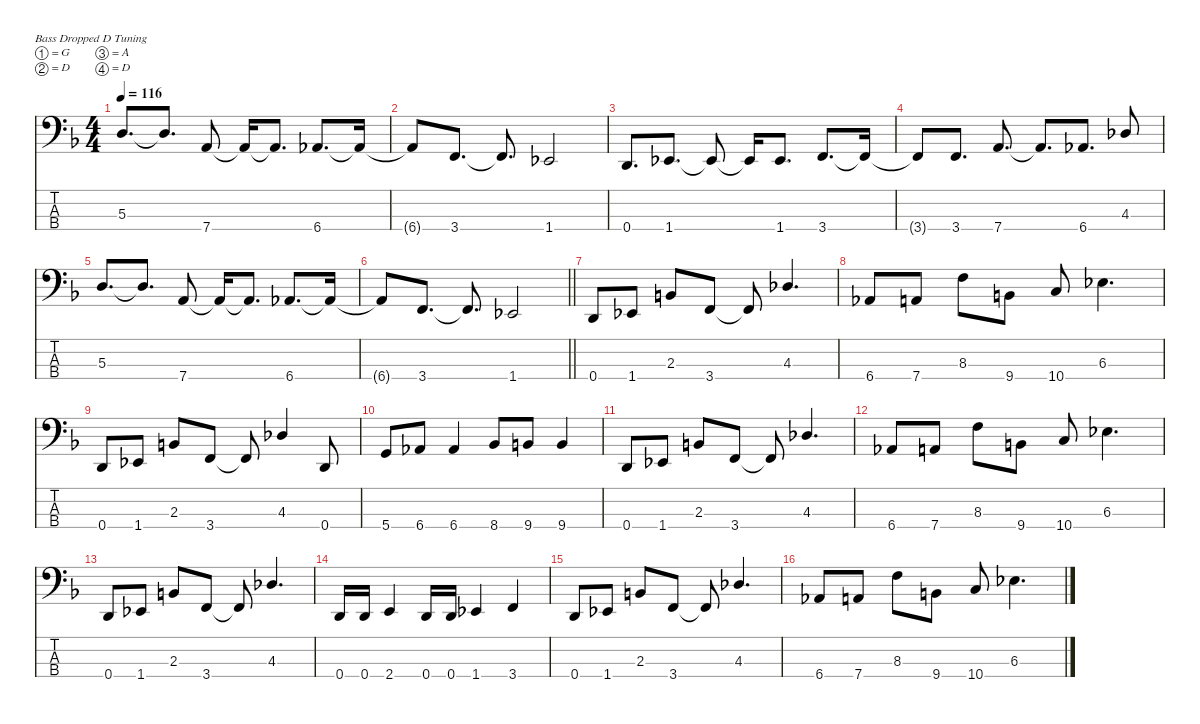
\hideDynamics
\bracketExtendMode nobrackets
\singleTrackTrackNamePolicy hidden
\multiTrackTrackNamePolicy hidden
\firstSystemTrackNameMode fullname
\firstSystemTrackNameOrientation horizontal
\otherSystemsTrackNameOrientation horizontal
\track ("Bass" "E-Bass") {defaultSystemsLayout 8 instrument electricbassfinger}
\staff {score tabs}
\tuning (G2 D2 A1 D1)
\ts (4 4)
\tempo 116
\clef f4
\ks dminor
5.3{acc forcenatural}.8{d dy f beam Up} 5.3{t acc forcenatural}.8{d beam Up} 7.4{acc forcenatural}.8{beam Up} 7.4{t acc forcenatural}.16{beam Up} 7.4{t acc forcenatural}.8{d beam Up} 6.4{acc b}.8{d beam Up} 6.4{t acc b}.16{beam Up} |
6.4{t acc b}.8{beam Up} 3.4{acc forcenatural}.8{d beam Up} 3.4{t acc forcenatural}.8{d beam Up} 1.4{acc b}.2{beam Up} |
0.4{acc forcenatural}.8{d beam Up} 1.4{acc b}.8{d beam Up} 1.4{t acc b}.8{beam Up} 1.4{t acc b}.16{beam Up} 1.4{acc b}.8{d beam Up} 3.4{acc forcenatural}.8{d beam Up} 3.4{t acc forcenatural}.16{beam Up} |
3.4{t acc forcenatural}.8{beam Up} 3.4{acc forcenatural}.8{d beam Up} 7.4{acc forcenatural}.8{d beam Up} 7.4{t acc forcenatural}.8{d beam Up} 6.4{acc b}.8{d beam Up} 4.3{acc b}.8{beam Up} |
5.3{acc forcenatural}.8{d beam Up} 5.3{t acc forcenatural}.8{d beam Up} 7.4{acc forcenatural}.8{beam Up} 7.4{t acc forcenatural}.16{beam Up} 7.4{t acc forcenatural}.8{d beam Up} 6.4{acc b}.8{d beam Up} 6.4{t acc b}.16{beam Up} |
\barLineRight lightlight
6.4{t acc b}.8{beam Up} 3.4{acc forcenatural}.8{d beam Up} 3.4{t acc forcenatural}.8{d beam Up} 1.4{acc b}.2{beam Up} |
0.4{acc forcenatural}.8{beam Up} 1.4{acc b}.8{beam Up} 2.3{acc forcenatural}.8{beam Up} 3.4{acc forcenatural}.8{beam Up} 3.4{t acc forcenatural}.8{beam Up} 4.3{acc b}.4{d beam Up} |
6.4{acc b}.8{beam Up} 7.4{acc forcenatural}.8{beam Up} 8.3{acc forcenatural}.8{beam Down} 9.4{acc forcenatural}.8{beam Down} 10.4{acc forcenatural}.8{beam Up} 6.3{acc b}.4{d beam Down} |
0.4{acc forcenatural}.8{beam Up} 1.4{acc b}.8{beam Up} 2.3{acc forcenatural}.8{beam Up} 3.4{acc forcenatural}.8{beam Up} 3.4{t acc forcenatural}.8{beam Up} 4.3{acc b}.4{beam Up} 0.4{acc forcenatural}.8{beam Up} |
5.4{acc forcenatural}.8{beam Up} 6.4{acc b}.8{beam Up} 6.4{acc b}.4{beam Up} 8.4{acc b}.8{beam Up} 9.4{acc forcenatural}.8{beam Up} 9.4{acc forcenatural}.4{beam Up} |
0.4{acc forcenatural}.8{beam Up} 1.4{acc b}.8{beam Up} 2.3{acc forcenatural}.8{beam Up} 3.4{acc forcenatural}.8{beam Up} 3.4{t acc forcenatural}.8{beam Up} 4.3{acc b}.4{d beam Up} |
6.4{acc b}.8{beam Up} 7.4{acc forcenatural}.8{beam Up} 8.3{acc forcenatural}.8{beam Down} 9.4{acc forcenatural}.8{beam Down} 10.4{acc forcenatural}.8{beam Up} 6.3{acc b}.4{d beam Down} |
0.4{acc forcenatural}.8{beam Up} 1.4{acc b}.8{beam Up} 2.3{acc forcenatural}.8{beam Up} 3.4{acc forcenatural}.8{beam Up} 3.4{t acc forcenatural}.8{beam Up} 4.3{acc b}.4{d beam Up} |
0.4{acc forcenatural}.16{beam Up} 0.4{acc forcenatural}.16{beam Up} 2.4{acc forcenatural}.4{beam Up} 0.4{acc forcenatural}.16{beam Up} 0.4{acc forcenatural}.16{beam Up} 1.4{acc b}.4{beam Up} 3.4{acc forcenatural}.4{beam Up} |
0.4{acc forcenatural}.8{beam Up} 1.4{acc b}.8{beam Up} 2.3{acc forcenatural}.8{beam Up} 3.4{acc forcenatural}.8{beam Up} 3.4{t acc forcenatural}.8{beam Up} 4.3{acc b}.4{d beam Up} |
6.4{acc b}.8{beam Up} 7.4{acc forcenatural}.8{beam Up} 8.3{acc forcenatural}.8{beam Down} 9.4{acc forcenatural}.8{beam Down} 10.4{acc forcenatural}.8{beam Up} 6.3{acc b}.4{d beam Down}
